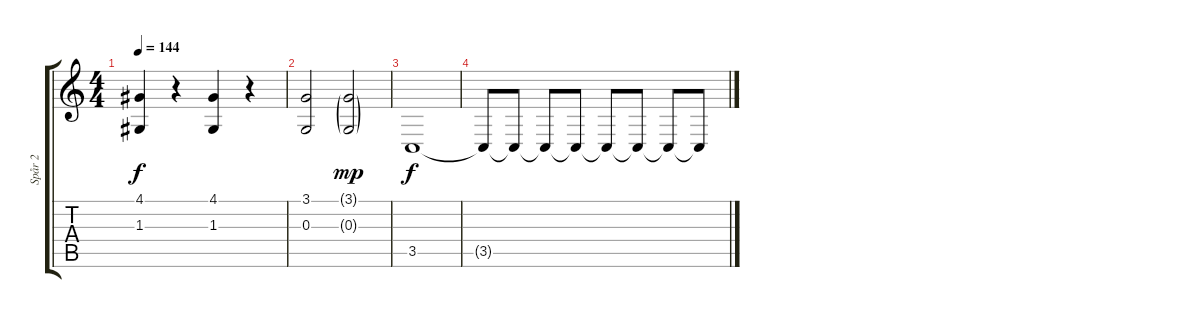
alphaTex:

\track ("Spår 2" "Spår 2") {instrument pizzicatostrings}
\staff {score tabs}
\tuning (E4 B3 G3 D3 A2 E2) {hide}
\ts (4 4)
\tempo 144
\clef g2
\ks c
(4.1 1.3).4{dy f} r.4 (4.1 1.3).4 r.4 |
(3.1 0.3).2 (3.1{g} 0.3{g}).2{dy mp} |
3.5.1{dy f volume 9 instrument contrabass} |
3.5{t}.8{volume 8} 3.5{t}.8{volume 7} 3.5{t}.8{volume 6} 3.5{t}.8{volume 5} 3.5{t}.8{volume 4} 3.5{t}.8{volume 3} 3.5{t}.8{volume 2} 3.5{t}.8{volume 1}
